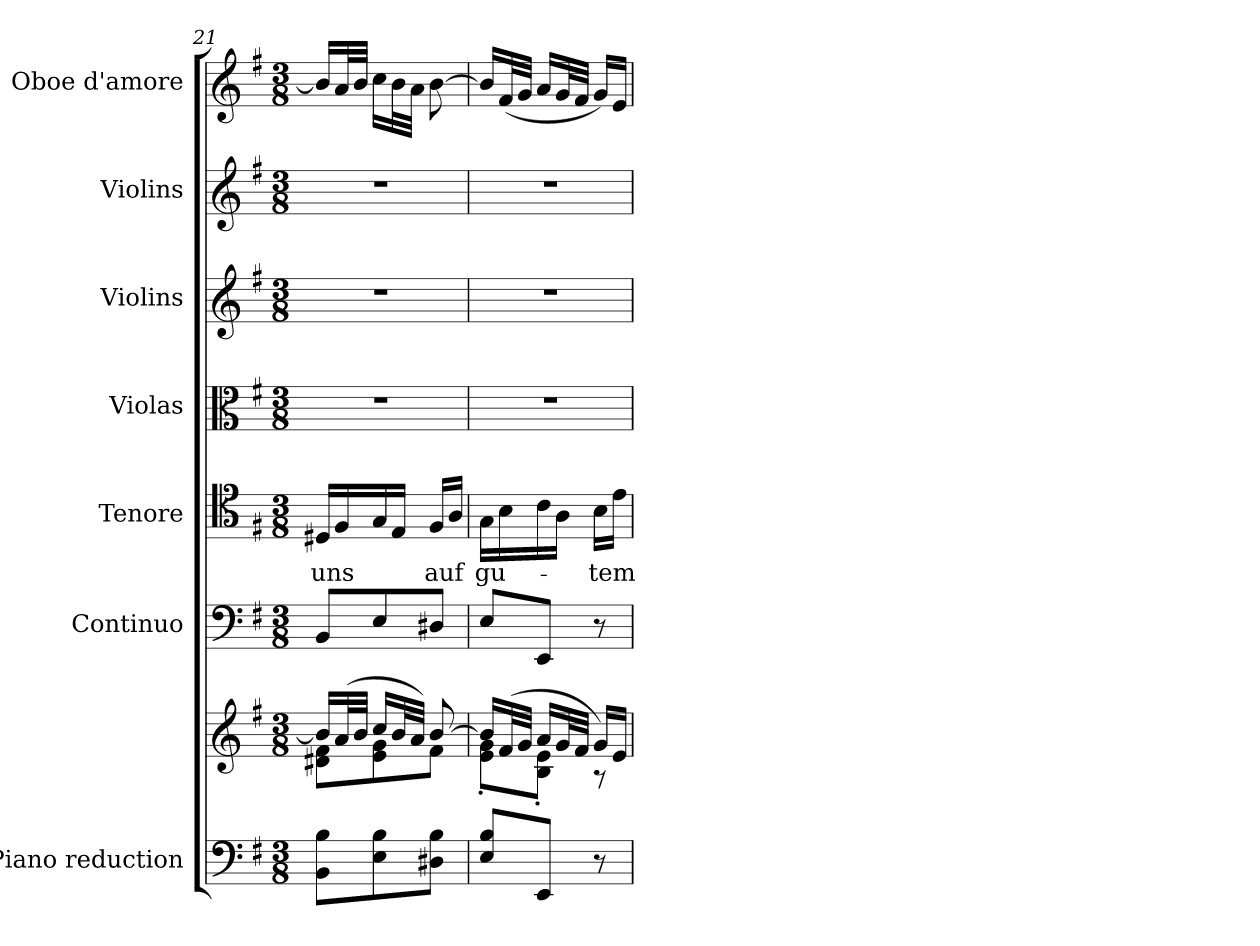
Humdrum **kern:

**kern	**kern	**kern	**kern	**text	**kern	**kern	**kern	**kern
*part7	*part7	*part6	*part5	*part5	*part4	*part3	*part2	*part1
*staff8	*staff7	*staff6	*staff5	*staff5	*staff4	*staff3	*staff2	*staff1
*I"Piano reduction	*	*I"Continuo	*I"Tenore	*	*I"Violas	*I"Violins	*I"Violins	*I"Oboe d'amore
*I'Pno	*	*	*	*	*	*	*	*I'Ob
!!LO:LB:g=z
*clefF4	*clefG2	*clefF4	*clefC4	*	*clefC3	*clefG2	*clefG2	*clefG2
*k[f#]	*k[f#]	*k[f#]	*k[f#]	*	*k[f#]	*k[f#]	*k[f#]	*k[f#]
*M3/8	*M3/8	*M3/8	*M3/8	*	*M3/8	*M3/8	*M3/8	*M3/8
=21	=21	=21	=21	=21	=21	=21	=21	=21
*	*^	*	*	*	*	*	*	*
!	!	!	!	!	!LO:LY:b	!	!	!	!
8BB\ 8B\L	16b/LL]	8d#X\ 8f#\L	8BB/L	16D#X/LL	uns	4.r	4.r	4.r	16b/LL]
.	(32a/L	.	.	16F#/	.	.	.	.	32a/L
.	32b/JJJ	.	.	.	.	.	.	.	32b/JJJ
8E\ 8B\	16cc/LL	8e\ 8g\	8E/	16G/	.	.	.	.	16cc\LL
.	32b/L	.	.	16E/JJ	.	.	.	.	32b\L
.	32a/JJJ)	.	.	.	.	.	.	.	32a\JJJ
!	!	!	!	!	!LO:LY:b	!	!	!	!
8D#X\ 8B\J	[8b/	8f#\J	8D#X/J	16F#/LL	auf	.	.	.	[8b\
.	.	.	.	16A/JJ	.	.	.	.	.
=22	=22	=22	=22	=22	=22	=22	=22	=22	=22
!	!	!	!	!	!LO:LY:b	!	!	!	!
8E/ 8B/L	16b/LL]	8e\' 8g\'L	8E/L	16G\LL	gu-	4.r	4.r	4.r	16b/LL]
.	(32f#/L	.	.	16B\	.	.	.	.	(32f#/L
.	32g/JJJ	.	.	.	.	.	.	.	32g/JJJ
8EE/J	16a/LL	8B\' 8e\'J	8EE/J	16c\	.	.	.	.	16a/LL
.	32g/L	.	.	16A\JJ	.	.	.	.	32g/L
.	32f#/JJJ	.	.	.	.	.	.	.	32f#/JJJ
!	!	!	!	!	!LO:LY:b	!	!	!	!
8r	16g/LL)	8r	8r	16B\LL	-tem	.	.	.	16g/LL)
.	16e/JJ	.	.	16e\JJ	.	.	.	.	16e/JJ
*	*v	*v	*	*	*	*	*	*	*
=	=	=	=	=	=	=	=	=
*-	*-	*-	*-	*-	*-	*-	*-	*-
